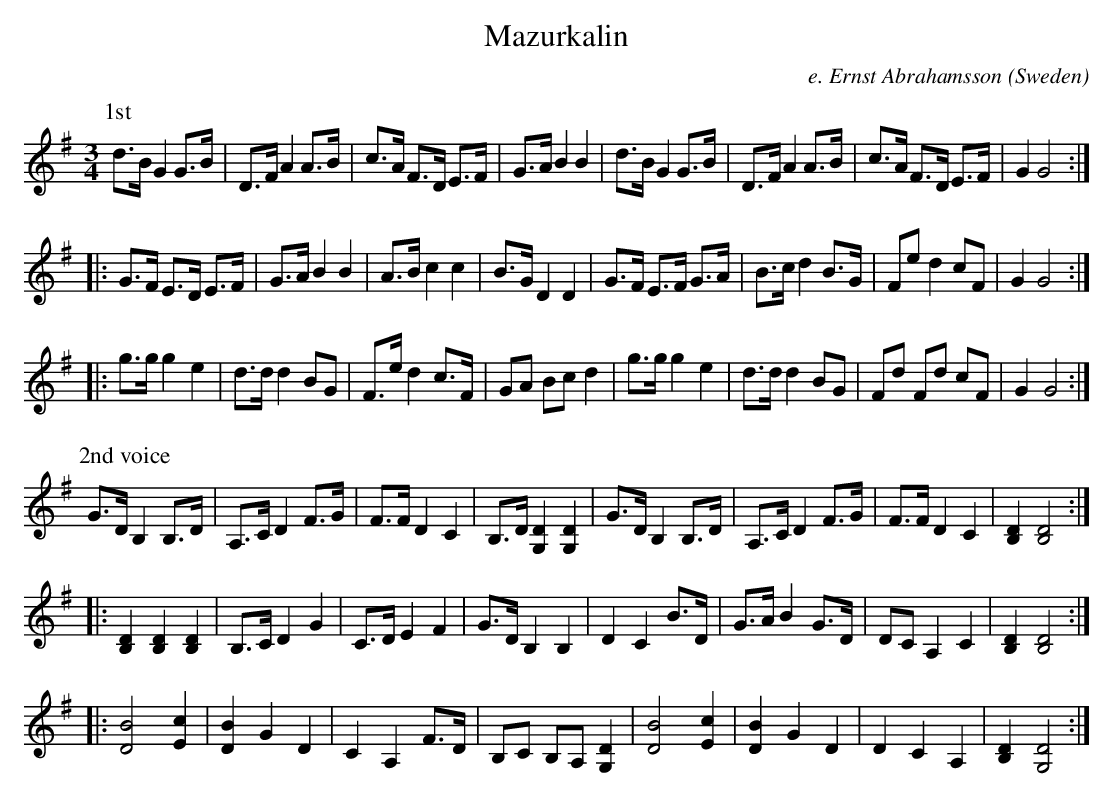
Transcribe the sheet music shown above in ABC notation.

X:1
T:Mazurkalin
O:Sweden
C:e. Ernst Abrahamsson
M:3/4
K:G
P:1st
d>B G2 G>B| D>F A2 A>B| c>A F>D E>F| G>A B2 B2|\
d>B G2 G>B| D>F A2 A>B| c>A F>D E>F| G2 G4:|
|:G>F E>D E>F| G>A B2 B2| A>B c2c2| B>G D2D2|\
G>F E>F G>A| B>c d2 B>G| Fe d2 cF| G2 G4 :|
|:g>g g2 e2| d>d d2 BG| F>e d2 c>F| GA Bc d2|\
g>g g2 e2| d>d d2 BG| Fd Fd cF| G2 G4:|
P:2nd voice
G>D B,2 B,>D| A,>C D2 F>G| F>F D2C2| B,>D [G,2D2] [G,2D2]|\
G>D B,2 B,>D| A,>C D2 F>G| F>F D2 C2| [B,2D2] [B,4D4] :|
|:[B,2D2] [B,2D2] [B,2D2] | B,>C D2 G2| C>D E2 F2| G>D B,2 B,2|\
D2C2 B>D| G>A B2 G>D| DC A,2 C2| [B,2D2] [B,4D4] :|
|:[D4B4] [E2c2]| [D2B2] G2D2| C2 A,2 F>D| B,C B,A, [G,2D2]| \
[D4B4] [E2c2]| [D2B2] G2D2| D2C2 A,2| [B,2D2] [G,4D4] :|
